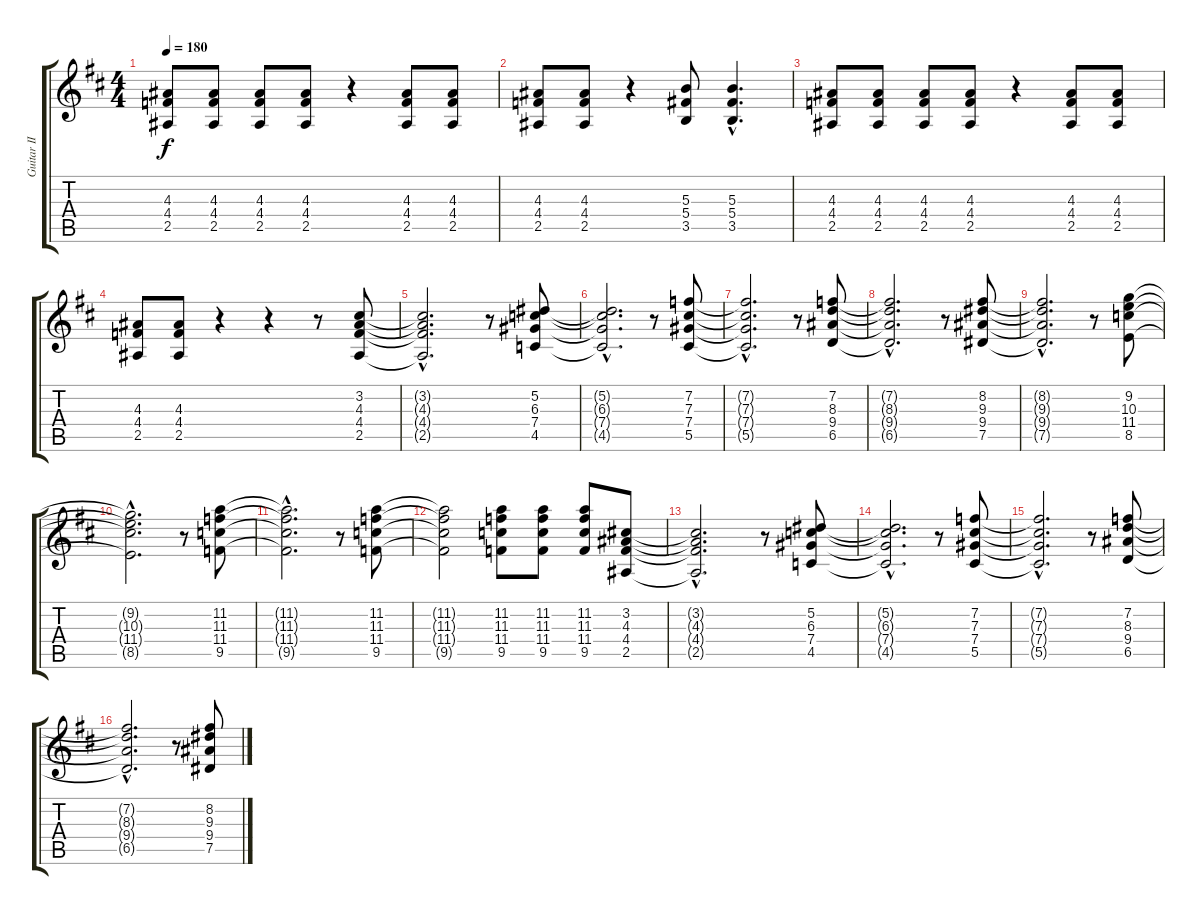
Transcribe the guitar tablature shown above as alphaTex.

\track ("Guitar II" "Guitar II") {instrument distortionguitar}
\staff {score tabs}
\tuning (Eb4 Bb3 Gb3 Db3 Ab2 Eb2) {hide}
\ts (4 4)
\tempo 180
\clef g2
\ks bminor
(4.3 4.4 2.5).8{dy f} (4.3 4.4 2.5).8 (4.3 4.4 2.5).8 (4.3 4.4 2.5).8 r.4 (4.3 4.4 2.5).8 (4.3 4.4 2.5).8 |
(4.3 4.4 2.5).8 (4.3 4.4 2.5).8 r.4 (5.3 5.4 3.5).8 (5.3{hac} 5.4{hac} 3.5{hac}).4{d} |
(4.3 4.4 2.5).8 (4.3 4.4 2.5).8 (4.3 4.4 2.5).8 (4.3 4.4 2.5).8 r.4 (4.3 4.4 2.5).8 (4.3 4.4 2.5).8 |
(4.3 4.4 2.5).8 (4.3 4.4 2.5).8 r.4 r.4 r.8 (3.2 4.3 4.4 2.5).8 |
(3.2{hac t} 4.3{hac t} 4.4{hac t} 2.5{hac t}).2{d} r.8 (5.2 6.3 7.4 4.5).8 |
(5.2{hac t} 6.3{hac t} 7.4{hac t} 4.5{hac t}).2{d} r.8 (7.2 7.3 7.4 5.5).8 |
(7.2{hac t} 7.3{hac t} 7.4{hac t} 5.5{hac t}).2{d} r.8 (7.2 8.3 9.4 6.5).8 |
(7.2{hac t} 8.3{hac t} 9.4{hac t} 6.5{hac t}).2{d} r.8 (8.2 9.3 9.4 7.5).8 |
(8.2{hac t} 9.3{hac t} 9.4{hac t} 7.5{hac t}).2{d} r.8 (9.2 10.3 11.4 8.5).8 |
(9.2{hac t} 10.3{hac t} 11.4{hac t} 8.5{hac t}).2{d} r.8 (11.2 11.3 11.4 9.5).8 |
(11.2{hac t} 11.3{hac t} 11.4{hac t} 9.5{hac t}).2{d} r.8 (11.2 11.3 11.4 9.5).8 |
(11.2{t} 11.3{t} 11.4{t} 9.5{t}).2 (11.2 11.3 11.4 9.5).8 (11.2 11.3 11.4 9.5).8 (11.2 11.3 11.4 9.5).8 (3.2 4.3 4.4 2.5).8 |
(3.2{hac t} 4.3{hac t} 4.4{hac t} 2.5{hac t}).2{d} r.8 (5.2 6.3 7.4 4.5).8 |
(5.2{hac t} 6.3{hac t} 7.4{hac t} 4.5{hac t}).2{d} r.8 (7.2 7.3 7.4 5.5).8 |
(7.2{hac t} 7.3{hac t} 7.4{hac t} 5.5{hac t}).2{d} r.8 (7.2 8.3 9.4 6.5).8 |
(7.2{hac t} 8.3{hac t} 9.4{hac t} 6.5{hac t}).2{d} r.8 (8.2 9.3 9.4 7.5).8
